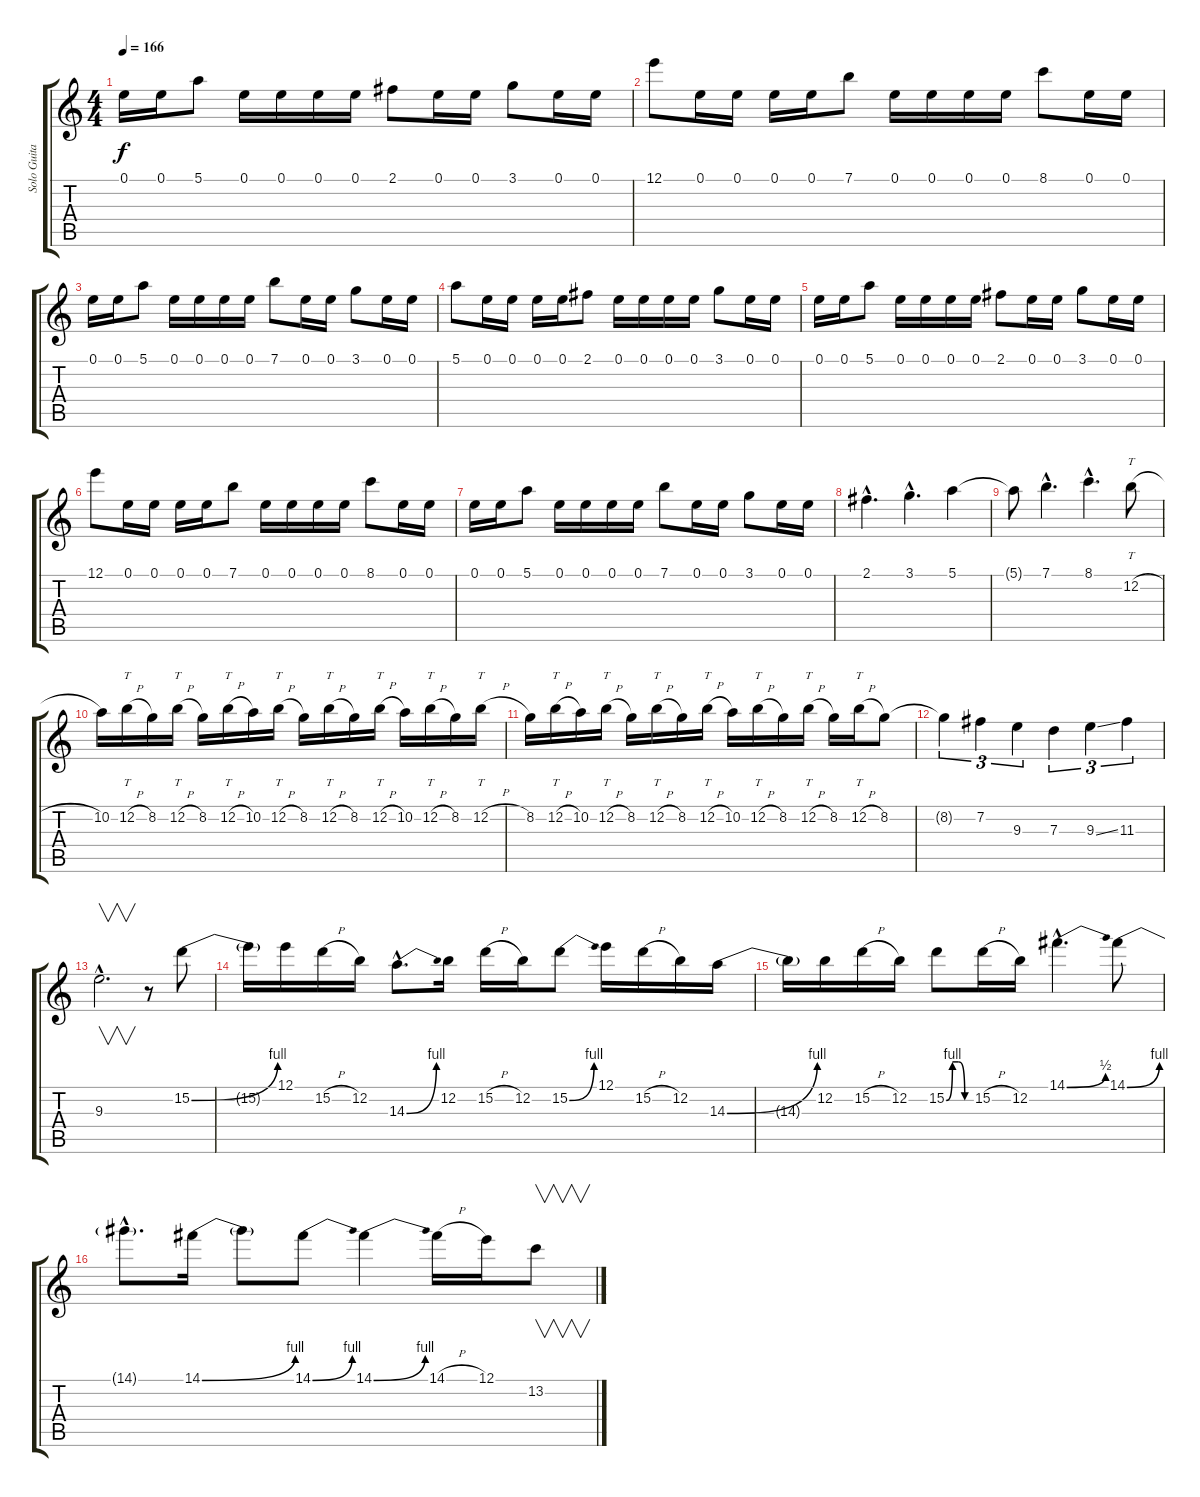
\track ("Solo Guitar" "Solo Guita") {instrument distortionguitar}
\staff {score tabs}
\tuning (E4 B3 G3 D3 A2 E2) {hide}
\ts (4 4)
\tempo 166
\clef g2
\ks c
0.1.16{dy f} 0.1.16 5.1.8 0.1.16 0.1.16 0.1.16 0.1.16 2.1.8 0.1.16 0.1.16 3.1.8 0.1.16 0.1.16 |
12.1.8 0.1.16 0.1.16 0.1.16 0.1.16 7.1.8 0.1.16 0.1.16 0.1.16 0.1.16 8.1.8 0.1.16 0.1.16 |
0.1.16 0.1.16 5.1.8 0.1.16 0.1.16 0.1.16 0.1.16 7.1.8 0.1.16 0.1.16 3.1.8 0.1.16 0.1.16 |
5.1.8 0.1.16 0.1.16 0.1.16 0.1.16 2.1.8 0.1.16 0.1.16 0.1.16 0.1.16 3.1.8 0.1.16 0.1.16 |
0.1.16 0.1.16 5.1.8 0.1.16 0.1.16 0.1.16 0.1.16 2.1.8 0.1.16 0.1.16 3.1.8 0.1.16 0.1.16 |
12.1.8 0.1.16 0.1.16 0.1.16 0.1.16 7.1.8 0.1.16 0.1.16 0.1.16 0.1.16 8.1.8 0.1.16 0.1.16 |
0.1.16 0.1.16 5.1.8 0.1.16 0.1.16 0.1.16 0.1.16 7.1.8 0.1.16 0.1.16 3.1.8 0.1.16 0.1.16 |
2.1{hac}.4{d} 3.1{hac}.4{d} 5.1.4 |
5.1{t}.8 7.1{hac}.4{d} 8.1{hac}.4{d} 12.2{h}.8{tt} |
10.2.16 12.2{h}.16{tt} 8.2.16 12.2{h}.16{tt} 8.2.16 12.2{h}.16{tt} 10.2.16 12.2{h}.16{tt} 8.2.16 12.2{h}.16{tt} 8.2.16 12.2{h}.16{tt} 10.2.16 12.2{h}.16{tt} 8.2.16 12.2{h}.16{tt} |
8.2.16 12.2{h}.16{tt} 10.2.16 12.2{h}.16{tt} 8.2.16 12.2{h}.16{tt} 8.2.16 12.2{h}.16{tt} 10.2.16 12.2{h}.16{tt} 8.2.16 12.2{h}.16{tt} 8.2.16 12.2{h}.16{tt} 8.2.8 |
8.2{t}.4{tu (3 2)} 7.2.4{tu (3 2)} 9.3.4{tu (3 2)} 7.3.4{tu (3 2)} 9.3{ss}.4{tu (3 2)} 11.3.4{tu (3 2)} |
9.3{hac}.2{v d} r.8 15.2{be (bend 0 0 60 4)}.8 |
15.2{t}.16 12.1.16 15.2{h}.16 12.2.16 14.3{be (bend 0 0 60 4) hac}.8{d} 12.2.16 15.2{h}.16 12.2.16 15.2{be (bend 0 0 60 4)}.8 12.1.16 15.2{h}.16 12.2.16 14.3{be (bend 0 0 60 4)}.16 |
14.3{t}.16 12.2.16 15.2{h}.16 12.2.16 15.2{be (custom 0 0 15 4 30 4 45 0 60 0)}.8 15.2{h}.16 12.2.16 14.1{be (bend 0 0 60 2) hac}.4{d} 14.1{be (bend 0 0 60 4)}.8 |
14.1{hac t}.8{d} 14.1{be (bend 0 0 60 4)}.16 14.1{t}.8 14.1{be (bend 0 0 60 4)}.8 14.1{be (bend 0 0 60 4)}.4 14.1{h}.16 12.1.16 13.2.8{v}
